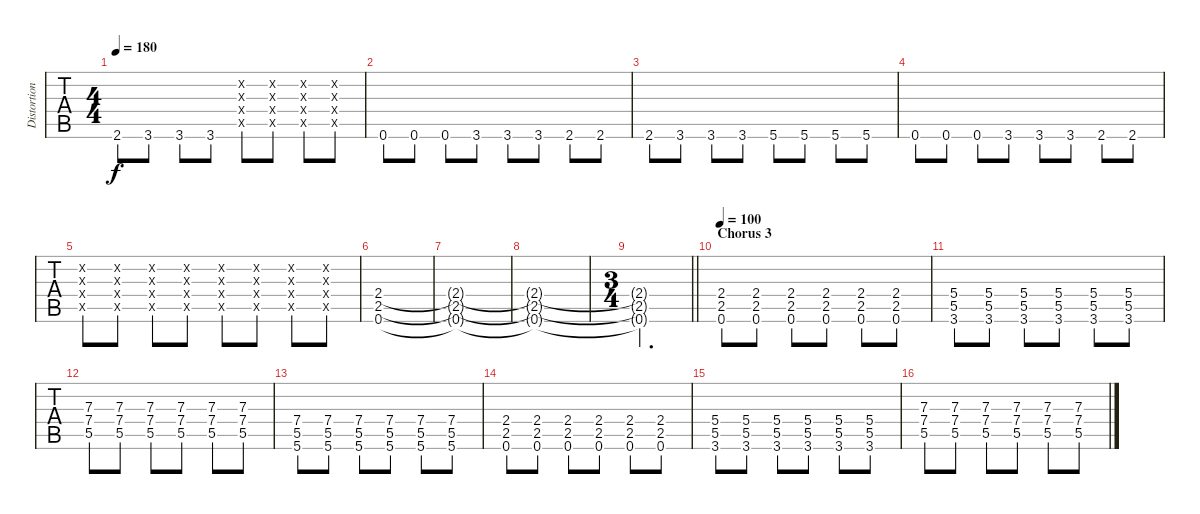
\track ("Distortion Guitar-1" "Distortion") {instrument distortionguitar}
\staff {tabs}
\tuning (E4 B3 G3 D3 A2 E2) {hide}
\ts (4 4)
\tempo 180
\clef g2
\ks c
2.6.8{dy f} 3.6.8 3.6.8 3.6.8 (0.2{x} 0.3{x} 0.4{x} 0.5{x}).8 (0.2{x} 0.3{x} 0.4{x} 0.5{x}).8 (0.2{x} 0.3{x} 0.4{x} 0.5{x}).8 (0.2{x} 0.3{x} 0.4{x} 0.5{x}).8 |
0.6.8 0.6.8 0.6.8 3.6.8 3.6.8 3.6.8 2.6.8 2.6.8 |
2.6.8 3.6.8 3.6.8 3.6.8 5.6.8 5.6.8 5.6.8 5.6.8 |
0.6.8 0.6.8 0.6.8 3.6.8 3.6.8 3.6.8 2.6.8 2.6.8 |
(0.2{x} 0.3{x} 0.4{x} 0.5{x}).8 (0.2{x} 0.3{x} 0.4{x} 0.5{x}).8 (0.2{x} 0.3{x} 0.4{x} 0.5{x}).8 (0.2{x} 0.3{x} 0.4{x} 0.5{x}).8 (0.2{x} 0.3{x} 0.4{x} 0.5{x}).8 (0.2{x} 0.3{x} 0.4{x} 0.5{x}).8 (0.2{x} 0.3{x} 0.4{x} 0.5{x}).8 (0.2{x} 0.3{x} 0.4{x} 0.5{x}).8 |
(2.4 2.5 0.6).1 |
(2.4{t} 2.5{t} 0.6{t}).1 |
(2.4{t} 2.5{t} 0.6{t}).1 |
\ts (3 4)
\barLineRight lightlight
(2.4{t} 2.5{t} 0.6{t}).2{d} |
\section ("" "Chorus 3")
\tempo 100
(2.4 2.5 0.6).8 (2.4 2.5 0.6).8 (2.4 2.5 0.6).8 (2.4 2.5 0.6).8 (2.4 2.5 0.6).8 (2.4 2.5 0.6).8 |
(5.4 5.5 3.6).8 (5.4 5.5 3.6).8 (5.4 5.5 3.6).8 (5.4 5.5 3.6).8 (5.4 5.5 3.6).8 (5.4 5.5 3.6).8 |
(7.3 7.4 5.5).8 (7.3 7.4 5.5).8 (7.3 7.4 5.5).8 (7.3 7.4 5.5).8 (7.3 7.4 5.5).8 (7.3 7.4 5.5).8 |
(7.4 5.5 5.6).8 (7.4 5.5 5.6).8 (7.4 5.5 5.6).8 (7.4 5.5 5.6).8 (7.4 5.5 5.6).8 (7.4 5.5 5.6).8 |
(2.4 2.5 0.6).8 (2.4 2.5 0.6).8 (2.4 2.5 0.6).8 (2.4 2.5 0.6).8 (2.4 2.5 0.6).8 (2.4 2.5 0.6).8 |
(5.4 5.5 3.6).8 (5.4 5.5 3.6).8 (5.4 5.5 3.6).8 (5.4 5.5 3.6).8 (5.4 5.5 3.6).8 (5.4 5.5 3.6).8 |
(7.3 7.4 5.5).8 (7.3 7.4 5.5).8 (7.3 7.4 5.5).8 (7.3 7.4 5.5).8 (7.3 7.4 5.5).8 (7.3 7.4 5.5).8
